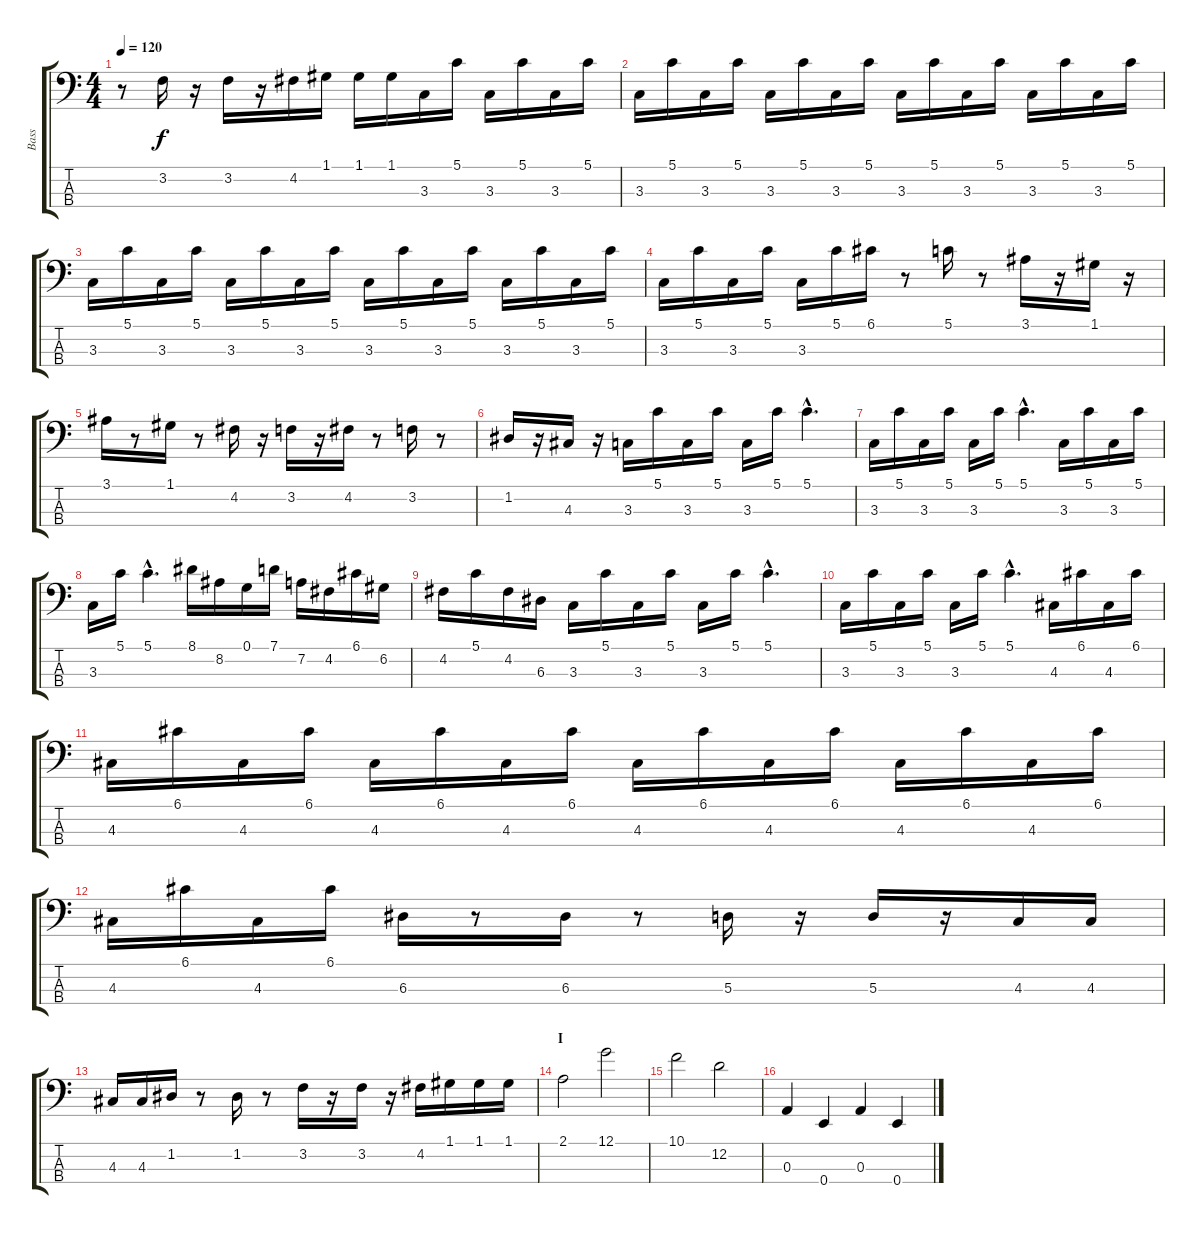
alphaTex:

\track ("Bass" "Bass") {instrument electricbassfinger}
\staff {score tabs}
\tuning (G2 D2 A1 E1) {hide}
\ts (4 4)
\tempo 120
\clef f4
\ks c
r.8{dy f} 3.2.16 r.16 3.2.16 r.16 4.2.16 1.1.16 1.1.16 1.1.16 3.3.16 5.1.16 3.3.16 5.1.16 3.3.16 5.1.16 |
3.3.16 5.1.16 3.3.16 5.1.16 3.3.16 5.1.16 3.3.16 5.1.16 3.3.16 5.1.16 3.3.16 5.1.16 3.3.16 5.1.16 3.3.16 5.1.16 |
3.3.16 5.1.16 3.3.16 5.1.16 3.3.16 5.1.16 3.3.16 5.1.16 3.3.16 5.1.16 3.3.16 5.1.16 3.3.16 5.1.16 3.3.16 5.1.16 |
3.3.16 5.1.16 3.3.16 5.1.16 3.3.16 5.1.16 6.1.16 r.8 5.1.16 r.8 3.1.16 r.16 1.1.16 r.16 |
3.1.16 r.8 1.1.16 r.8 4.2.16 r.16 3.2.16 r.16 4.2.16 r.8 3.2.16 r.8 |
1.2.16 r.16 4.3.16 r.16 3.3.16 5.1.16 3.3.16 5.1.16 3.3.16 5.1.16 5.1{hac}.4{d} |
3.3.16 5.1.16 3.3.16 5.1.16 3.3.16 5.1.16 5.1{hac}.4{d} 3.3.16 5.1.16 3.3.16 5.1.16 |
3.3.16 5.1.16 5.1{hac}.4{d} 8.1.16 8.2.16 0.1.16 7.1.16 7.2.16 4.2.16 6.1.16 6.2.16 |
4.2.16 5.1.16 4.2.16 6.3.16 3.3.16 5.1.16 3.3.16 5.1.16 3.3.16 5.1.16 5.1{hac}.4{d} |
3.3.16 5.1.16 3.3.16 5.1.16 3.3.16 5.1.16 5.1{hac}.4{d} 4.3.16 6.1.16 4.3.16 6.1.16 |
4.3.16 6.1.16 4.3.16 6.1.16 4.3.16 6.1.16 4.3.16 6.1.16 4.3.16 6.1.16 4.3.16 6.1.16 4.3.16 6.1.16 4.3.16 6.1.16 |
4.3.16 6.1.16 4.3.16 6.1.16 6.3.16 r.8 6.3.16 r.8 5.3.16 r.16 5.3.16 r.16 4.3.16 4.3.16 |
4.3.16 4.3.16 1.2.16 r.8 1.2.16 r.8 3.2.16 r.16 3.2.16 r.16 4.2.16 1.1.16 1.1.16 1.1.16 |
\section ("" "I")
2.1.2 12.1.2 |
10.1.2 12.2.2 |
0.3.4 0.4.4 0.3.4 0.4.4
